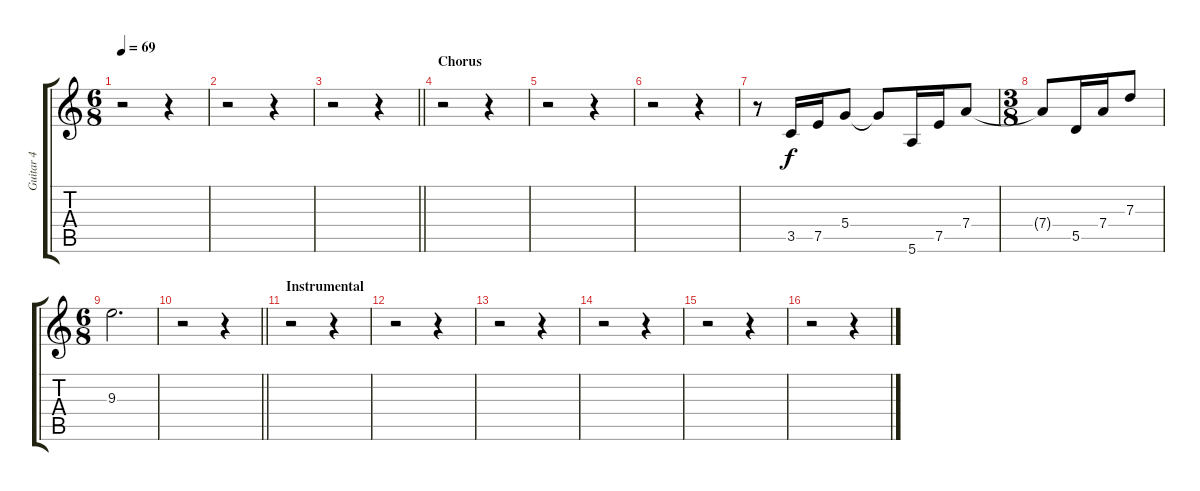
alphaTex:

\track ("Guitar 4" "Guitar 4") {instrument distortionguitar}
\staff {score tabs}
\tuning (E4 B3 G3 D3 A2 E2) {hide}
\ts (6 8)
\tempo 69
\clef g2
\ks c
r.2{dy f} r.4 |
r.2 r.4 |
\barLineRight lightlight
r.2 r.4 |
\section ("" "Chorus")
r.2 r.4 |
r.2 r.4 |
r.2 r.4 |
r.8 3.5.16 7.5.16 5.4.8 5.4{t}.8 5.6.16 7.5.16 7.4.8 |
\ts (3 8)
7.4{t}.8 5.5.16 7.4.16 7.3.8 |
\ts (6 8)
9.3.2{d} |
\barLineRight lightlight
r.2 r.4 |
\section ("" "Instrumental")
r.2 r.4 |
r.2 r.4 |
r.2 r.4 |
r.2 r.4 |
r.2 r.4 |
r.2 r.4
